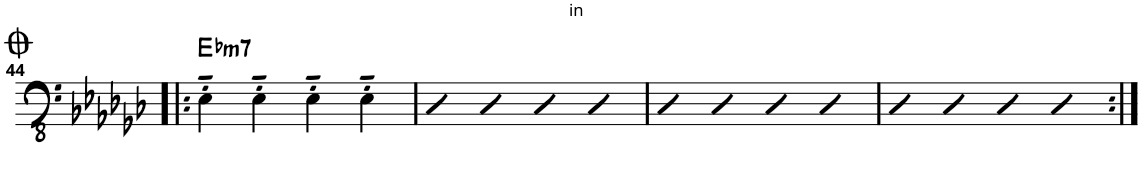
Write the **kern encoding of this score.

**kern	**harte
*part1	*part1
*staff1	*
*I"Piano	*
*I'Pno.	*
!!LO:PB:g=z
*clefFv4	*
*k[b-e-a-d-g-c-]	*
*M4/4	*
*met(c)	*
=44!|:	=44!|:
!	!LO:H:kt=m7
4EE-'~\	Eb:min7
4EE-'~\	.
4EE-'~\	.
4EE-'~\	.
=45	=45
4DD-	.
4DD-	.
4DD-	.
4DD-	.
=46	=46
4DD-	.
4DD-	.
4DD-	.
4DD-	.
=47	=47
4DD-	.
4DD-	.
4DD-	.
4DD-	.
=:|!	=:|!
*-	*-
